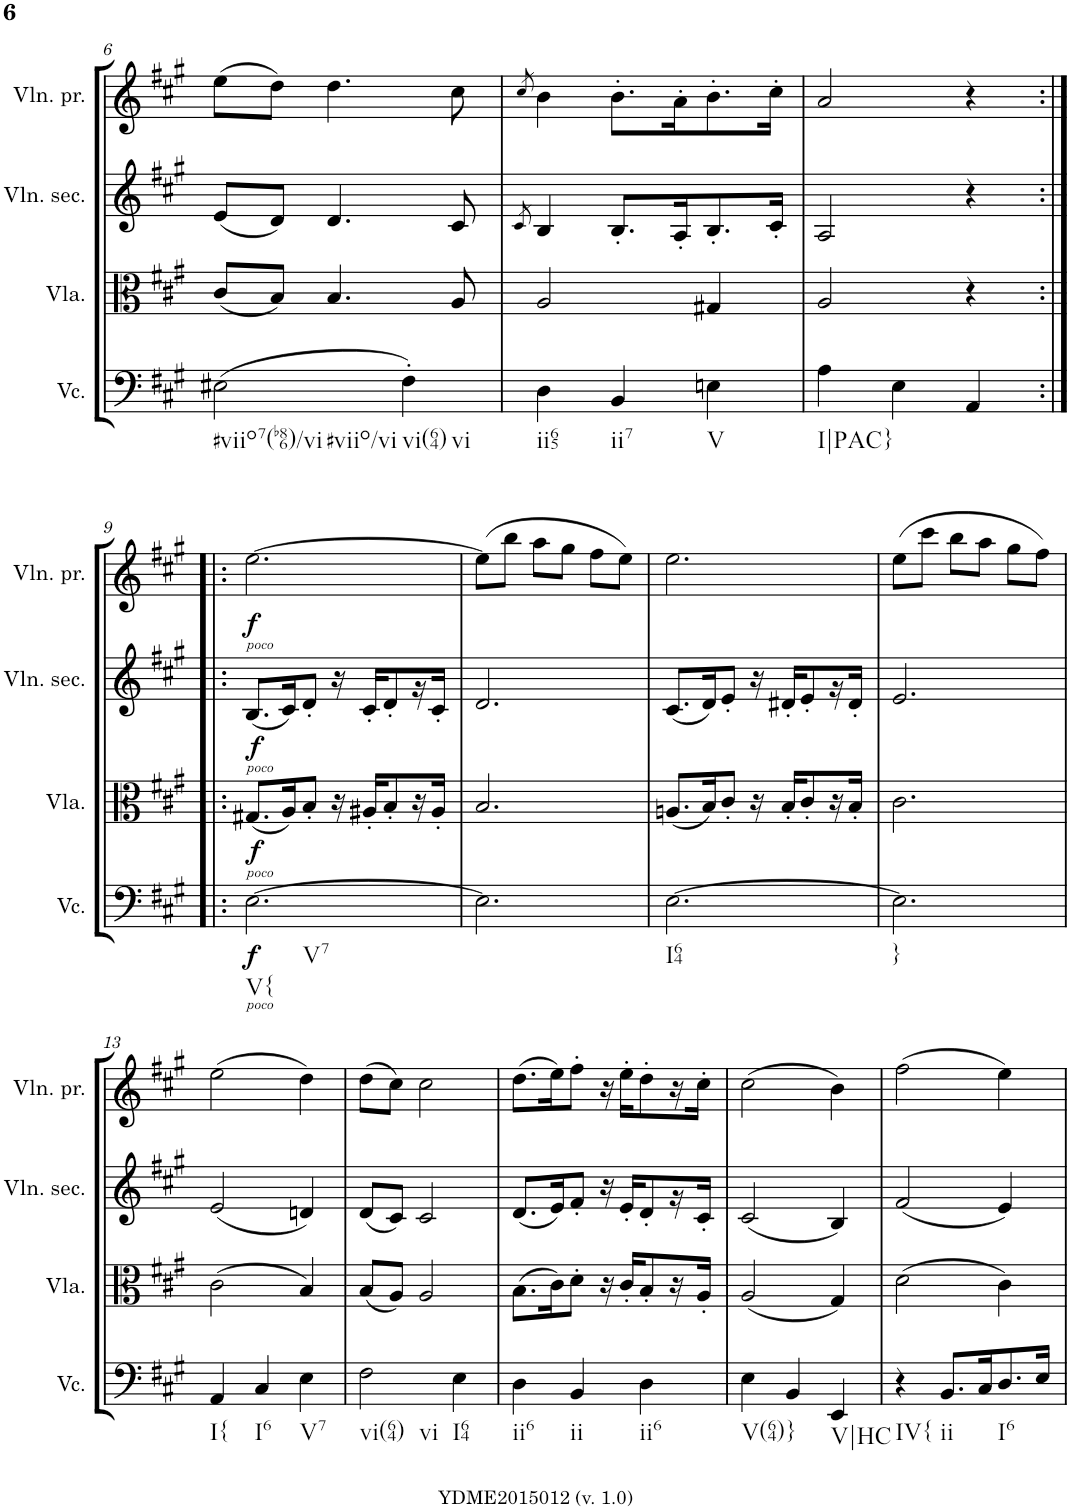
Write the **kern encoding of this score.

**kern	**dynam	**kern	**dynam	**kern	**dynam	**kern	**dynam
*part4	*part4	*part3	*part3	*part2	*part2	*part1	*part1
*staff4	*staff4	*staff3	*staff3	*staff2	*staff2	*staff1	*staff1
*I"Violoncelle	*	*I"Viola	*	*I"Violino secondo	*	*I"Violino primo	*
*I'Vc.	*	*I'Vla.	*	*I'Vln. sec.	*	*I'Vln. pr.	*
!!LO:PB:g=z
*clefF4	*	*clefC3	*	*clefG2	*	*clefG2	*
*k[f#c#g#]	*	*k[f#c#g#]	*	*k[f#c#g#]	*	*k[f#c#g#]	*
*A:	*	*A:	*	*A:	*	*A:	*
*M3/4	*	*M3/4	*	*M3/4	*	*M3/4	*
=6	=6	=6	=6	=6	=6	=6	=6
!LO:TX:b:t=#viio7(b86)/vi	!	!	!	!	!	!	!
!LO:TX:b:t=#viio/vi	!	!	!	!	!	!	!
(>2E#X\	.	(<8c#/L	.	(<8e/L	.	(>8ee\L	.
.	.	8B/J)	.	8d/J)	.	8dd\J)	.
.	.	4.B/	.	4.d/	.	4.dd\	.
!LO:TX:b:t=vi(64)	!	!	!	!	!	!	!
!LO:TX:b:t=vi	!	!	!	!	!	!	!
4F#'\)	.	.	.	.	.	.	.
.	.	8A/	.	8c#/	.	8cc#\	.
=7	=7	=7	=7	=7	=7	=7	=7
.	.	.	.	8qc#/	.	8qcc#/	.
!LO:TX:b:t=ii65	!	!	!	!	!	!	!
4D\	.	2A/	.	4B/	.	4b\	.
!LO:TX:b:t=ii7	!	!	!	!	!	!	!
4BB/	.	.	.	8.B'/L	.	8.b'\L	.
.	.	.	.	16A'/K	.	16a'\K	.
!LO:TX:b:t=V	!	!	!	!	!	!	!
4En\	.	4G#X/	.	8.B'/	.	8.b'\	.
.	.	.	.	16c#'/Jk	.	16cc#'\Jk	.
=8	=8	=8	=8	=8	=8	=8	=8
!LO:TX:b:t=I|PAC}	!	!	!	!	!	!	!
4A\	.	2A/	.	2A/	.	2a/	.
4E\	.	.	.	.	.	.	.
4AA/	.	4r	.	4r	.	4r	.
!!LO:LB:g=z
=9:|!|:	=9:|!|:	=9:|!|:	=9:|!|:	=9:|!|:	=9:|!|:	=9:|!|:	=9:|!|:
!	!	!	!	!	!	!LO:TX:b:i:t=poco	!
!	!	!	!	!LO:TX:b:i:t=poco	!	!	!
!	!	!LO:TX:b:i:t=poco	!	!	!	!	!
!LO:TX:b:i:t=poco	!	!	!	!	!	!	!
!LO:TX:b:t=V{	!	!	!	!	!	!	!
!LO:TX:b:t=V7	!	!	!	!	!	!	!
!	!LO:DY:b	!	!LO:DY:b	!	!LO:DY:b	!	!LO:DY:b
[2.E\	f	(<8.G#X/L	f	(<8.B/L	f	[2.ee\	f
.	.	16A/K)	.	16c#/K)	.	.	.
.	.	8B'/J	.	8d'/J	.	.	.
.	.	16r	.	16r	.	.	.
.	.	16A#X'/KL	.	16c#'/KL	.	.	.
.	.	8B'/	.	8d'/	.	.	.
.	.	16r	.	16r	.	.	.
.	.	16A#'/JJ	.	16c#'/JJ	.	.	.
=10	=10	=10	=10	=10	=10	=10	=10
2.E\]	.	2.B/	.	2.d/	.	(>8ee\L]	.
.	.	.	.	.	.	8bb\J	.
.	.	.	.	.	.	8aa\L	.
.	.	.	.	.	.	8gg#\J	.
.	.	.	.	.	.	8ff#\L	.
.	.	.	.	.	.	8ee\J)	.
=11	=11	=11	=11	=11	=11	=11	=11
!LO:TX:b:t=I64	!	!	!	!	!	!	!
[2.E\	.	(<8.An/L	.	(<8.c#/L	.	2.ee\	.
.	.	16B/K)	.	16d/K)	.	.	.
.	.	8c#'/J	.	8e'/J	.	.	.
.	.	16r	.	16r	.	.	.
.	.	16B'/KL	.	16d#X'/KL	.	.	.
.	.	8c#'/	.	8e'/	.	.	.
.	.	16r	.	16r	.	.	.
.	.	16B'/JJ	.	16d#'/JJ	.	.	.
=12	=12	=12	=12	=12	=12	=12	=12
!LO:TX:b:t=}	!	!	!	!	!	!	!
2.E\]	.	2.c#\	.	2.e/	.	(>8ee\L	.
.	.	.	.	.	.	8ccc#\J	.
.	.	.	.	.	.	8bb\L	.
.	.	.	.	.	.	8aa\J	.
.	.	.	.	.	.	8gg#\L	.
.	.	.	.	.	.	8ff#\J)	.
!!LO:LB:g=z
=13	=13	=13	=13	=13	=13	=13	=13
!LO:TX:b:t=I{	!	!	!	!	!	!	!
4AA/	.	(>2c#\	.	(<2e/	.	(>2ee\	.
!LO:TX:b:t=I6	!	!	!	!	!	!	!
4C#/	.	.	.	.	.	.	.
!LO:TX:b:t=V7	!	!	!	!	!	!	!
4E\	.	4B/)	.	4dn/)	.	4dd\)	.
=14	=14	=14	=14	=14	=14	=14	=14
!LO:TX:b:t=vi(64)	!	!	!	!	!	!	!
!LO:TX:b:t=vi	!	!	!	!	!	!	!
2F#\	.	(<8B/L	.	(<8d/L	.	(>8dd\L	.
.	.	8A/J)	.	8c#/J)	.	8cc#\J)	.
.	.	2A/	.	2c#/	.	2cc#\	.
!LO:TX:b:t=I64	!	!	!	!	!	!	!
4E\	.	.	.	.	.	.	.
=15	=15	=15	=15	=15	=15	=15	=15
!LO:TX:b:t=ii6	!	!	!	!	!	!	!
4D\	.	(>8.B\L	.	(<8.d/L	.	(>8.dd\L	.
.	.	16c#\K)	.	16e/K)	.	16ee\K)	.
!LO:TX:b:t=ii	!	!	!	!	!	!	!
4BB/	.	8d'\J	.	8f#'/J	.	8ff#'\J	.
.	.	16r	.	16r	.	16r	.
.	.	16c#'/KL	.	16e'/KL	.	16ee'\KL	.
!LO:TX:b:t=ii6	!	!	!	!	!	!	!
4D\	.	8B'/	.	8d'/	.	8dd'\	.
.	.	16r	.	16r	.	16r	.
.	.	16A'/JJ	.	16c#'/JJ	.	16cc#'\JJ	.
=16	=16	=16	=16	=16	=16	=16	=16
!LO:TX:b:t=V(64)}	!	!	!	!	!	!	!
4E\	.	(<2A/	.	(<2c#/	.	(>2cc#\	.
4BB/	.	.	.	.	.	.	.
!LO:TX:b:t=V|HC	!	!	!	!	!	!	!
4EE/	.	4G#/)	.	4B/)	.	4b\)	.
=17	=17	=17	=17	=17	=17	=17	=17
!LO:TX:b:t=IV{	!	!	!	!	!	!	!
4r	.	(>2d\	.	(<2f#/	.	(>2ff#\	.
!LO:TX:b:t=ii	!	!	!	!	!	!	!
8.BB/L	.	.	.	.	.	.	.
16C#/K	.	.	.	.	.	.	.
!LO:TX:b:t=I6	!	!	!	!	!	!	!
8.D/	.	4c#\)	.	4e/)	.	4ee\)	.
16E/Jk	.	.	.	.	.	.	.
=	=	=	=	=	=	=	=
*-	*-	*-	*-	*-	*-	*-	*-
